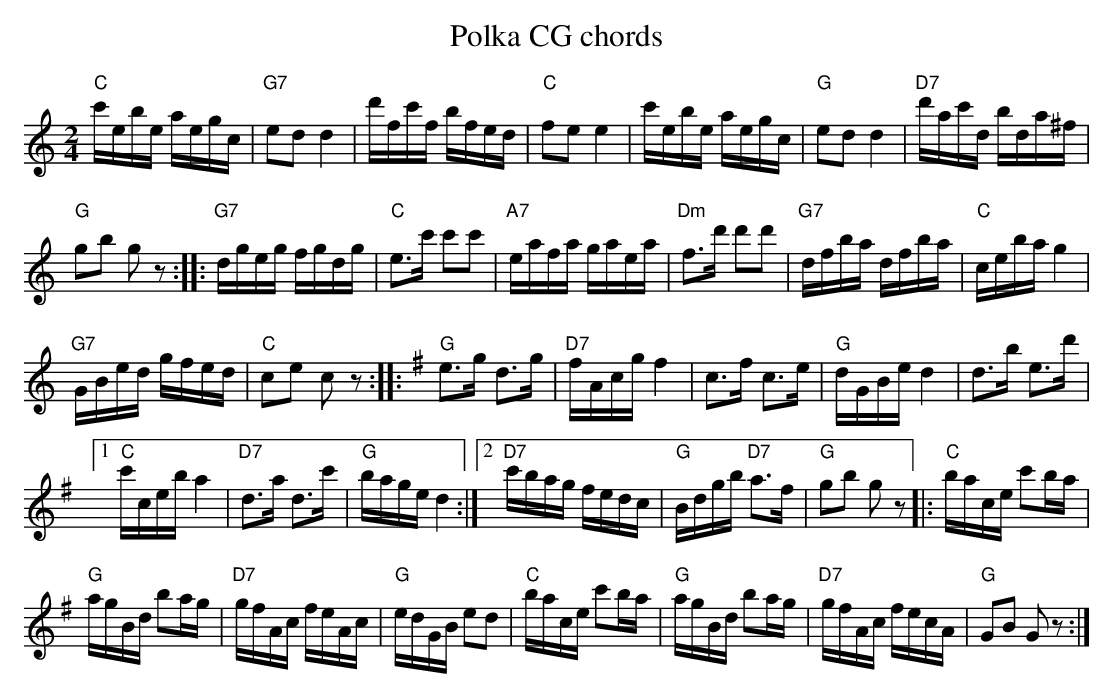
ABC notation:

X:1
T:Polka CG chords
M:2/4
L:1/16
K:C %%MIDI gchordon
"C"c'ebe aegc | "G7"e2d2 d4 | d'fc'f bfed | "C"f2e2 e4 | c'ebe aegc | "G"e2d2 d4 | "D7"d'ac'd bda^f |
"G"g2b2 g2 z2 ::"G7"dgeg fgdg | "C"e3c' c'2c'2 | "A7"eafa gaea | "Dm"f3d' d'2d'2 | "G7"dfba dfba | "C"ceba g4 |
"G7"GBed gfed | "C"c2e2 c2z2 :: [K:G] "G"e3g d3g | "D7"fAcg f4 | c3f c3e | "G"dGBe d4 | d3b e3d' |1
"C"c'ceb a4 | "D7"d3a d3c' | "G"bage d4 :|2 "D7"c'bag fedc | "G"Bdgb "D7"a3f | "G"g2b2 g2z2 |: "C"bace c'2ba |
"G"agBd b2ag | "D7"gfAc feAc | "G"edGB e2d2 | "C"bace c'2ba | "G"agBd b2ag | "D7"gfAc fecA | "G"G2B2 G2z2 :|
